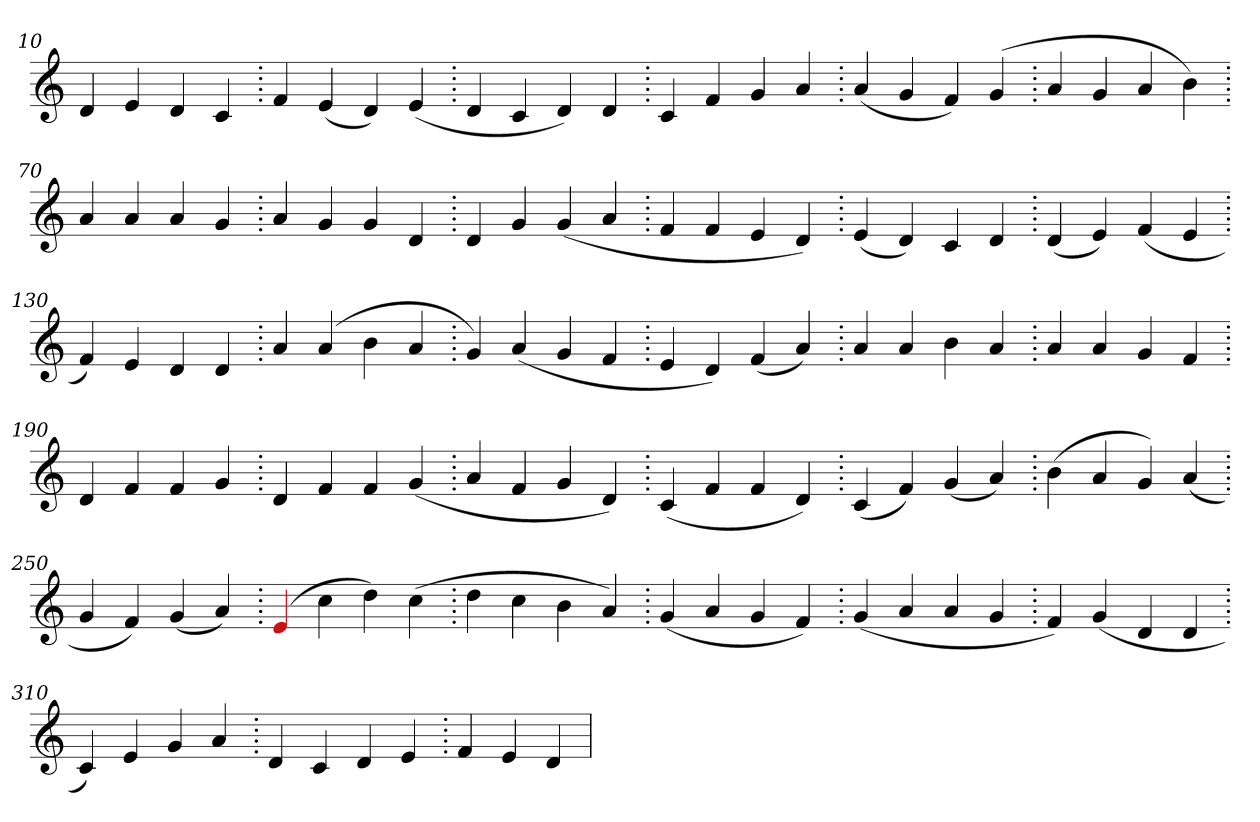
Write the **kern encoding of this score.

**kern
*part1
*staff1
*clefG2
=10.
4d
4e
4d
4c
=20.
4f
(>4e
4d)
(>4e
=30.
4d
4c
4d)
4d
=40.
4c
4f
4g
4a
=50.
(>4a
4g
4f)
(>4g
=60.
4a
4g
4a
4b)
=70.
4a
4a
4a
4g
=80.
4a
4g
4g
4d
=90.
4d
4g
(>4g
4a
=100.
4f
4f
4e
4d)
=110.
(>4e
4d)
4c
4d
=120.
(>4d
4e)
(>4f
4e
=130.
4f)
4e
4d
4d
=140.
4a
(>4a
4b
4a
=150.
4g)
(>4a
4g
4f
=160.
4e
4d)
(>4f
4a)
=170.
4a
4a
4b
4a
=180.
4a
4a
4g
4f
=190.
4d
4f
4f
4g
=200.
4d
4f
4f
(>4g
=210.
4a
4f
4g
4d)
=220.
(>4c
4f
4f
4d)
=230.
(>4c
4f)
(>4g
4a)
=240.
(>4b
4a
4g)
(>4a
=250.
4g
4f)
(>4g
4a)
=260.
(>4Re
4cc
4dd)
(>4cc
=270.
4dd
4cc
4b
4a)
=280.
(>4g
4a
4g
4f)
=290.
(>4g
4a
4a
4g
=300.
4f)
(>4g
4d
4d
=310.
4c)
4e
4g
4a
=320.
4d
4c
4d
4e
=330.
4f
4e
4d
=
*-
